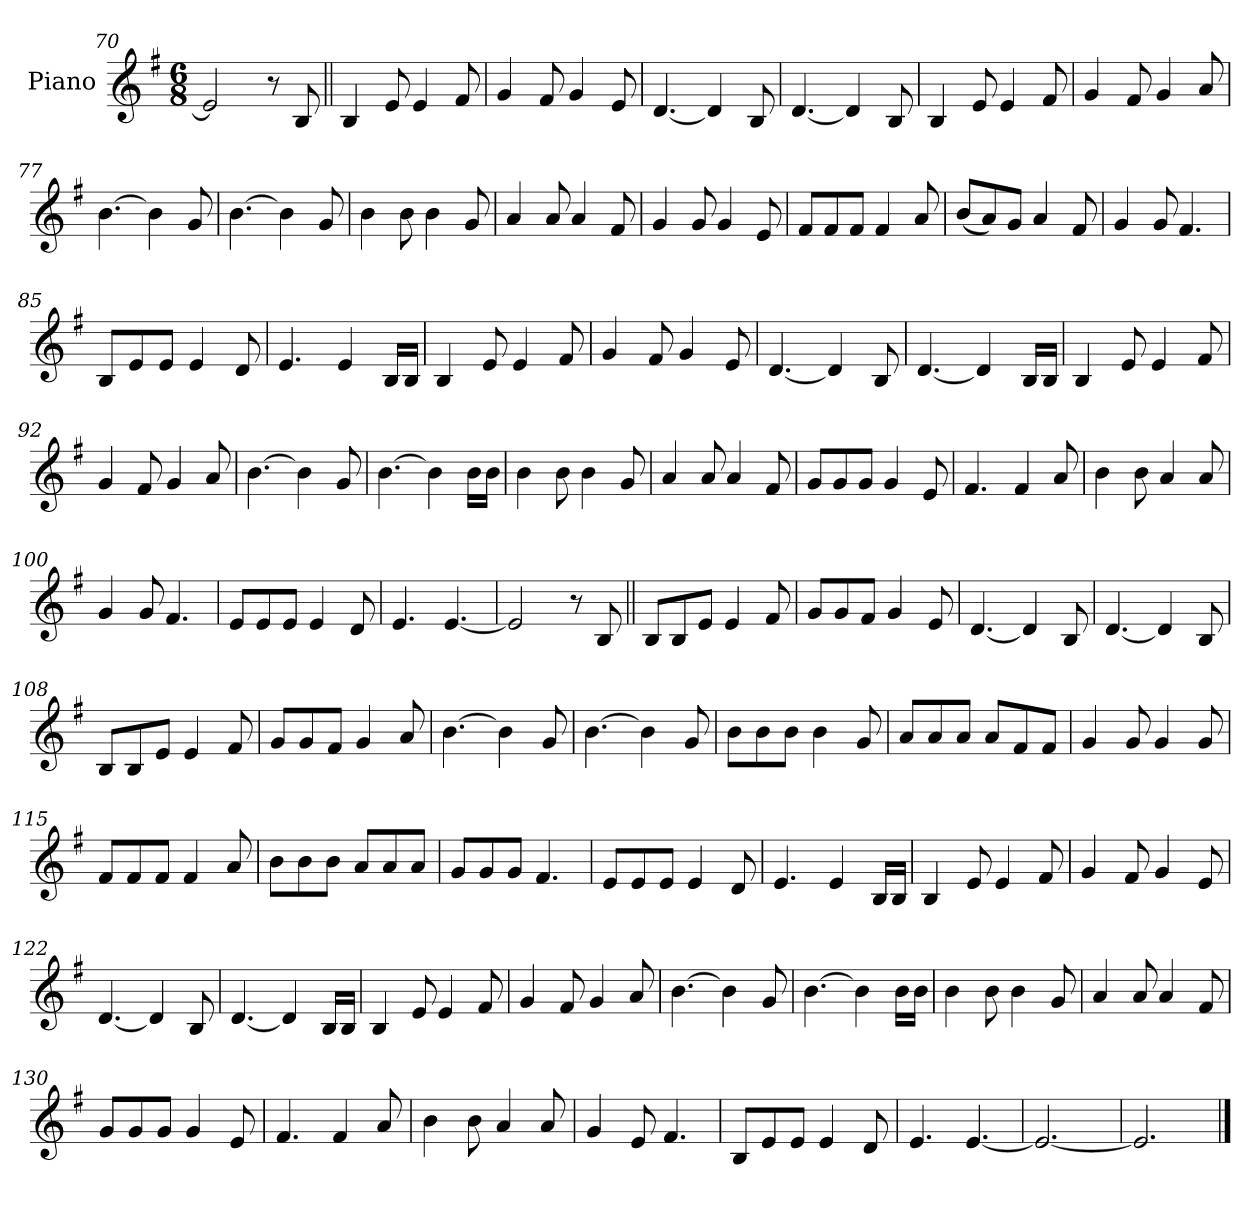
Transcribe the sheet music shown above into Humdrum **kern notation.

**kern
*part1
*staff1
*I"Piano
*I'Pno.
*clefG2
*k[f#]
*M6/8
=70
2e]
8r
8B
=71||
4B
8e
4e
8f#
=72
4g
8f#
4g
8e
=73
[4.d
4d]
8B
=74
[4.d
4d]
8B
=75
4B
8e
4e
8f#
=76
4g
8f#
4g
8a
=77
[4.b
4b]
8g
=78
[4.b
4b]
8g
=79
4b
8b
4b
8g
=80
4a
8a
4a
8f#
=81
4g
8g
4g
8e
=82
8f#L
8f#
8f#J
4f#
8a
=83
(8bL
8a)
8gJ
4a
8f#
=84
4g
8g
4.f#
=85
8BL
8e
8eJ
4e
8d
=86
4.e
4e
16BLL
16BJJ
=87
4B
8e
4e
8f#
=88
4g
8f#
4g
8e
=89
[4.d
4d]
8B
=90
[4.d
4d]
16BLL
16BJJ
=91
4B
8e
4e
8f#
=92
4g
8f#
4g
8a
=93
[4.b
4b]
8g
=94
[4.b
4b]
16bLL
16bJJ
=95
4b
8b
4b
8g
=96
4a
8a
4a
8f#
=97
8gL
8g
8gJ
4g
8e
=98
4.f#
4f#
8a
=99
4b
8b
4a
8a
=100
4g
8g
4.f#
=101
8eL
8e
8eJ
4e
8d
=102
4.e
[4.e
=103
2e]
8r
8B
=104||
8BL
8B
8eJ
4e
8f#
=105
8gL
8g
8f#J
4g
8e
=106
[4.d
4d]
8B
=107
[4.d
4d]
8B
=108
8BL
8B
8eJ
4e
8f#
=109
8gL
8g
8f#J
4g
8a
=110
[4.b
4b]
8g
=111
[4.b
4b]
8g
=112
8bL
8b
8bJ
4b
8g
=113
8aL
8a
8aJ
8aL
8f#
8f#J
=114
4g
8g
4g
8g
=115
8f#L
8f#
8f#J
4f#
8a
=116
8bL
8b
8bJ
8aL
8a
8aJ
=117
8gL
8g
8gJ
4.f#
=118
8eL
8e
8eJ
4e
8d
=119
4.e
4e
16BLL
16BJJ
=120
4B
8e
4e
8f#
=121
4g
8f#
4g
8e
=122
[4.d
4d]
8B
=123
[4.d
4d]
16BLL
16BJJ
=124
4B
8e
4e
8f#
=125
4g
8f#
4g
8a
=126
[4.b
4b]
8g
=127
[4.b
4b]
16bLL
16bJJ
=128
4b
8b
4b
8g
=129
4a
8a
4a
8f#
=130
8gL
8g
8gJ
4g
8e
=131
4.f#
4f#
8a
=132
4b
8b
4a
8a
=133
4g
8e
4.f#
=134
8BL
8e
8eJ
4e
8d
=135
4.e
[4.e
=136
2.e_
=137
2.e]
==
*-
